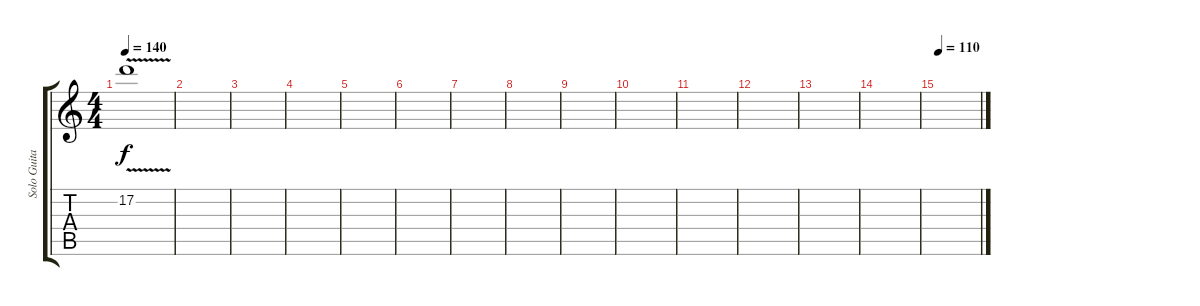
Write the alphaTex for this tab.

\track ("Solo Guitar" "Solo Guita") {instrument distortionguitar}
\staff {score tabs}
\tuning (D4 A3 F3 C3 G2 D2) {hide}
\ts (4 4)
\tempo 140
\clef g2
\ks c
17.2{v}.1{dy f} |
|
|
|
|
|
|
|
|
|
|
|
|
|
\tempo 110
